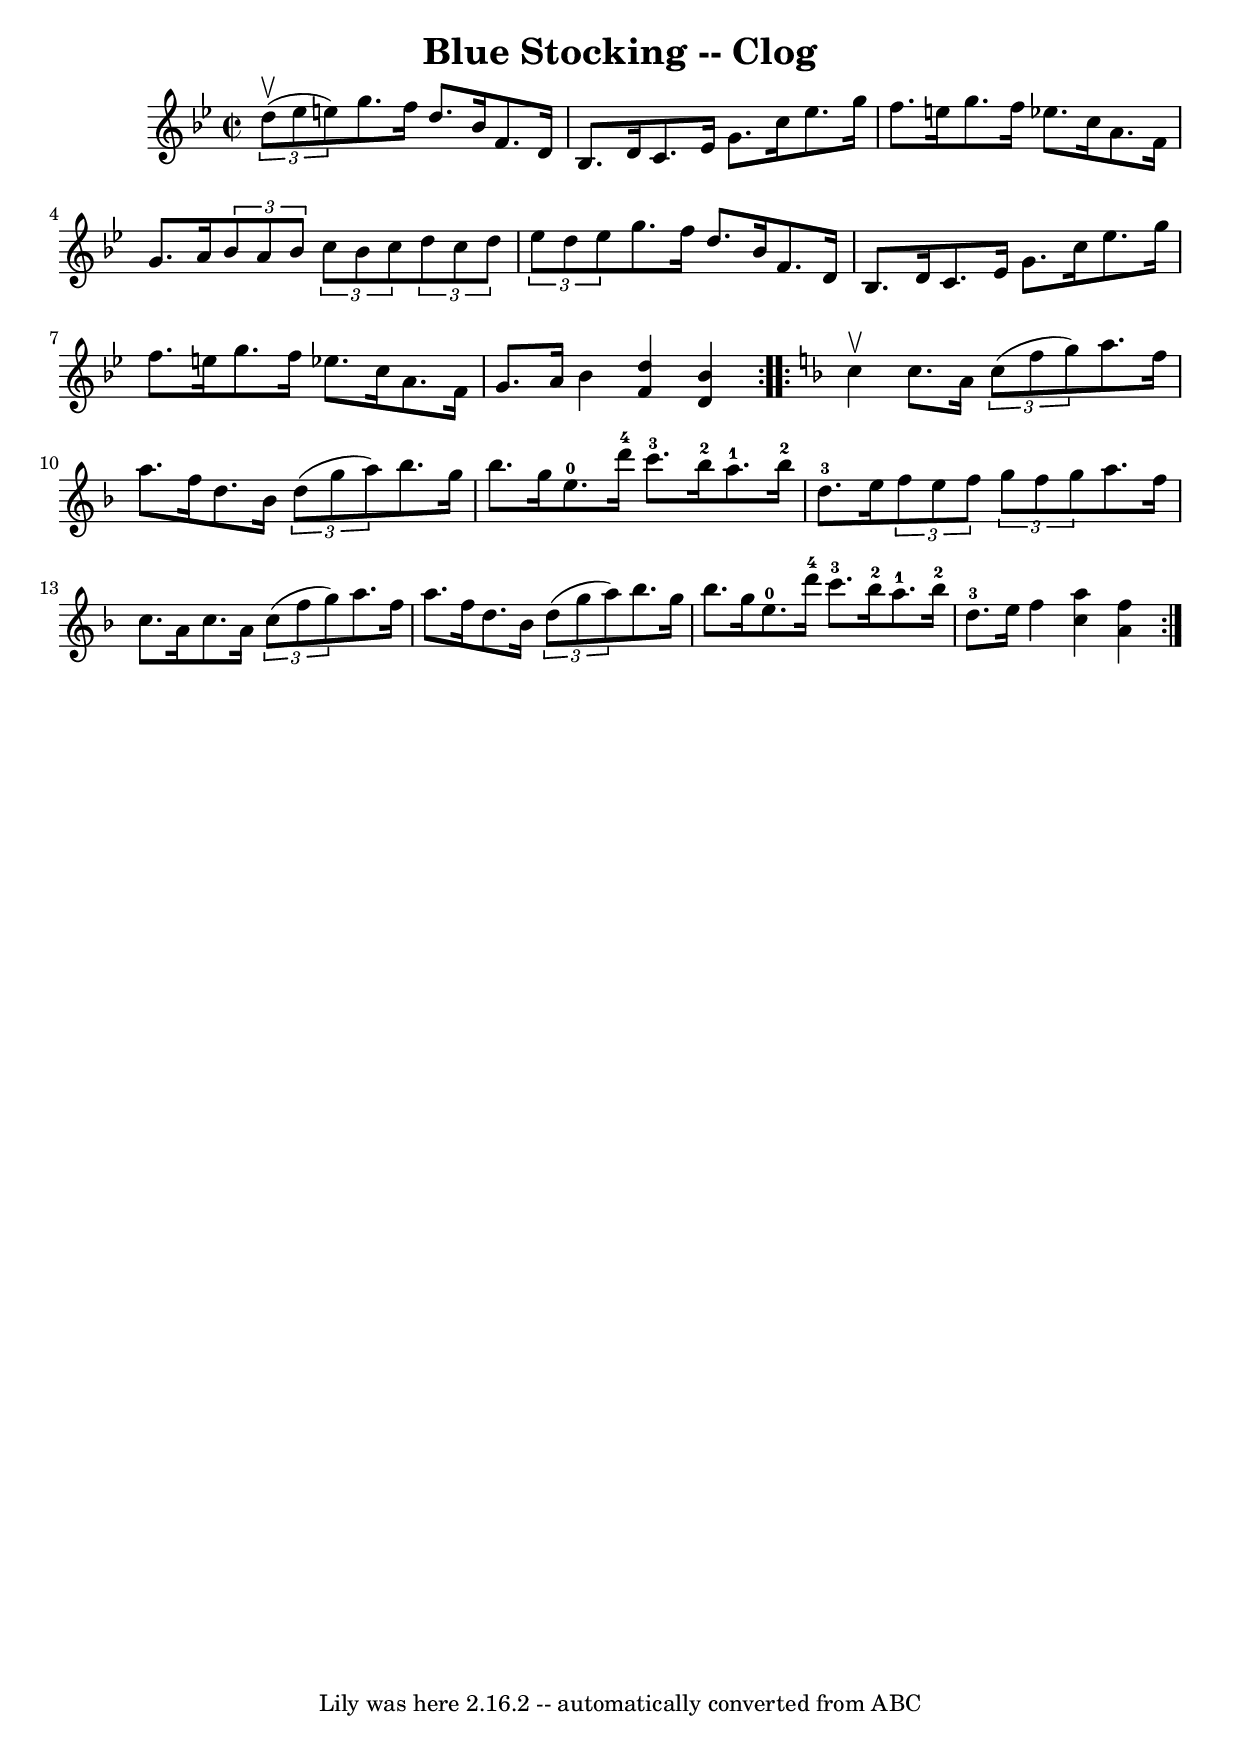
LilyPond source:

\version "2.7.40"
\include "Mammoth.ily"
\header {
	%% book = "Ryan's Mammoth Collection"
	crossRefNumber = "1"
	footnotes = "\\\\156 928"
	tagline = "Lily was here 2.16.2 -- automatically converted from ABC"
	title = "Blue Stocking -- Clog"
}
voicedefault =  {


\repeat volta 2 {
\override Staff.TimeSignature #'style = #'C
 \time 2/2 
\key bes \major   \times 2/3 { d''8^\upbow(ees''8 e''8) 
} |
 g''8. f''16 d''8. bes'16 f'8. d'16 bes8.    
d'16    |
 c'8. ees'16 g'8. c''16 ees''8. g''16 f''8. 
 e''16    |
 g''8. f''16 ees''!8. c''16 a'8. f'16    
g'8. a'16    |
     \times 2/3 { bes'8 a'8 bes'8  }   
\times 2/3 { c''8 bes'8 c''8  }   \times 2/3 { d''8 c''8 d''8  
}   \times 2/3 { ees''8 d''8 ees''8  }   |
 g''8. f''16    
d''8. bes'16 f'8. d'16 bes8. d'16    |
 c'8. ees'16   
 g'8. c''16 ees''8. g''16 f''8. e''16    |
 g''8.    
f''16 ees''!8. c''16 a'8. f'16 g'8. a'16    |
     
bes'4  << f'4 d''4   >> << d'4 bes'4   >> }   
\key f \major   
\repeat volta 2 { c''4^\upbow |
 c''8. a'16    \times 2/3 {   
c''8 (f''8 g''8) } a''8. f''16 a''8. f''16    |
   
d''8. bes'16    \times 2/3 { d''8 (g''8 a''8) } bes''8.    
g''16 bes''8. g''16    |
 e''8.-0 d'''16-4 c'''8. 
-3 bes''16-2 a''8.-1 bes''16-2 d''8.-3 e''16    
|
     \times 2/3 { f''8 e''8 f''8  }   \times 2/3 { g''8    
f''8 g''8  } a''8. f''16 c''8. a'16    |
 c''8. a'16 
   \times 2/3 { c''8 (f''8 g''8) } a''8. f''16 a''8.    
f''16    |
 d''8. bes'16    \times 2/3 { d''8 (g''8 a''8) 
} bes''8. g''16 bes''8. g''16    |
 e''8.-0 d'''16 
-4 c'''8.-3 bes''16-2 a''8.-1 bes''16-2 d''8.-3   
e''16    |
 f''4  << c''4 a''4   >> << a'4 f''4   >> }   
}

\score{
    <<

	\context Staff="default"
	{
	    \voicedefault 
	}

    >>
	\layout {
	}
	\midi {}
}
